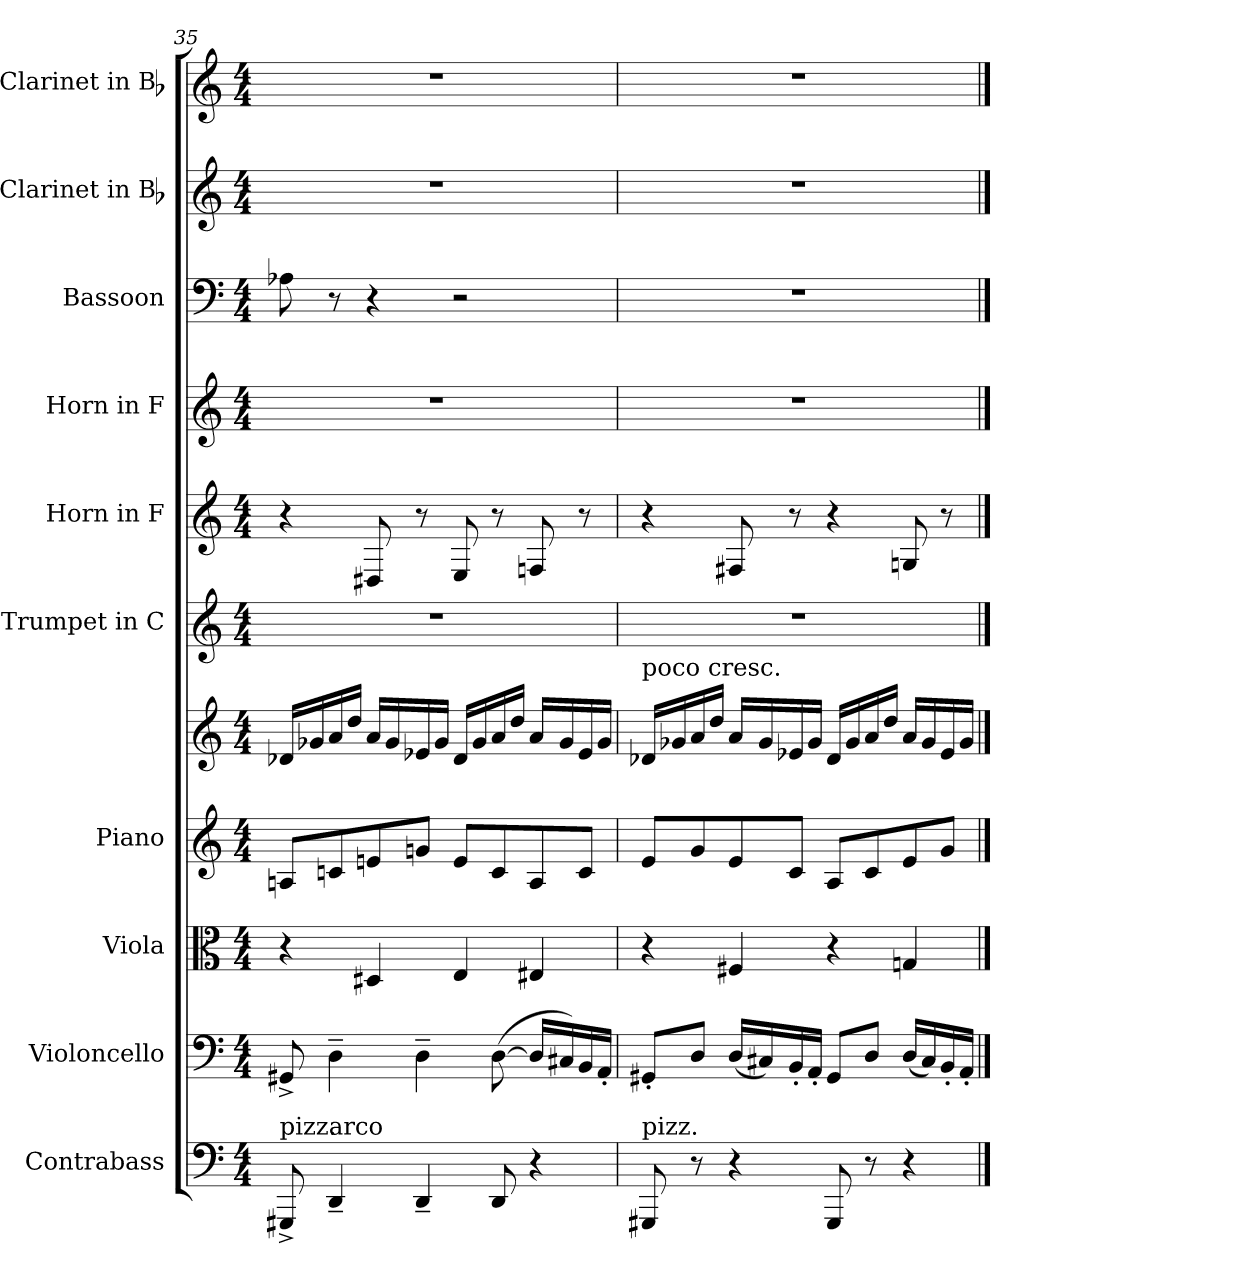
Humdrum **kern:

**kern	**kern	**kern	**kern	**kern	**kern	**kern	**kern	**kern	**kern	**kern
*part10	*part9	*part8	*part7	*part7	*part6	*part5	*part4	*part3	*part2	*part1
*staff11	*staff10	*staff9	*staff8	*staff7	*staff6	*staff5	*staff4	*staff3	*staff2	*staff1
*I"Contrabass	*I"Violoncello	*I"Viola	*I"Piano	*	*I"Trumpet in C	*I"Horn in F	*I"Horn in F	*I"Bassoon	*I"Clarinet in Bb	*I"Clarinet in Bb
*I'Cb.	*I'Vc.	*I'Vla.	*I'Pno.	*	*	*I'Hn.	*I'Hn.	*I'Bsn.	*I'Cl.	*I'Cl.
*clefF4	*clefF4	*clefC3	*clefG2	*clefG2	*clefG2	*clefG2	*clefG2	*clefF4	*clefG2	*clefG2
*k[]	*k[]	*k[]	*k[]	*k[]	*k[]	*	*	*k[]	*k[]	*k[]
*M4/4	*M4/4	*M4/4	*M4/4	*M4/4	*M4/4	*M4/4	*M4/4	*M4/4	*M4/4	*M4/4
=35	=35	=35	=35	=35	=35	=35	=35	=35	=35	=35
!LO:TX:a:t=pizz.	!	!	!	!	!	!	!	!	!	!
8GGG#X^	8GG#X^	4r	8AnL	16d-XLL	1r	4r	1r	8A-X	1r	1r
.	.	.	.	16g-X	.	.	.	.	.	.
!LO:TX:a:t=arco	!	!	!	!	!	!	!	!	!	!
4DD~	4D~	.	8cn	16a	.	.	.	8r	.	.
.	.	.	.	16ddJJ	.	.	.	.	.	.
.	.	4D#X	8en	16aLL	.	8D#X	.	4r	.	.
.	.	.	.	16g-	.	.	.	.	.	.
4DD~	4D~	.	8gnJ	16e-X	.	8r	.	.	.	.
.	.	.	.	16g-JJ	.	.	.	.	.	.
.	.	4E	8eL	16d-LL	.	8E	.	2r	.	.
.	.	.	.	16g-	.	.	.	.	.	.
8DD	([8D	.	8c	16a	.	8r	.	.	.	.
.	.	.	.	16ddJJ	.	.	.	.	.	.
4r	16DLL]	4E#X	8A	16aLL	.	8Fn	.	.	.	.
.	16C#X)	.	.	16g-	.	.	.	.	.	.
.	16BB	.	8cJ	16e-	.	8r	.	.	.	.
.	16AA'JJ	.	.	16g-JJ	.	.	.	.	.	.
=36	=36	=36	=36	=36	=36	=36	=36	=36	=36	=36
!	!	!	!	!LO:TX:a:t=poco cresc.	!	!	!	!	!	!
!LO:TX:a:t=pizz.	!	!	!	!	!	!	!	!	!	!
8GGG#X	8GG#X'L	4r	8eL	16d-XLL	1r	4r	1r	1r	1r	1r
.	.	.	.	16g-X	.	.	.	.	.	.
8r	8DJ	.	8g	16a	.	.	.	.	.	.
.	.	.	.	16ddJJ	.	.	.	.	.	.
4r	(16DLL	4F#X	8e	16aLL	.	8F#X	.	.	.	.
.	16C#X)	.	.	16g-	.	.	.	.	.	.
.	16BB'	.	8cJ	16e-X	.	8r	.	.	.	.
.	16AA'JJ	.	.	16g-JJ	.	.	.	.	.	.
8GGG#	8GG#L	4r	8AL	16d-LL	.	4r	.	.	.	.
.	.	.	.	16g-	.	.	.	.	.	.
8r	8DJ	.	8c	16a	.	.	.	.	.	.
.	.	.	.	16ddJJ	.	.	.	.	.	.
4r	(16DLL	4Gn	8e	16aLL	.	8Gn	.	.	.	.
.	16C#)	.	.	16g-	.	.	.	.	.	.
.	16BB'	.	8gJ	16e-	.	8r	.	.	.	.
.	16AA'JJ	.	.	16g-JJ	.	.	.	.	.	.
==	==	==	==	==	==	==	==	==	==	==
*-	*-	*-	*-	*-	*-	*-	*-	*-	*-	*-
